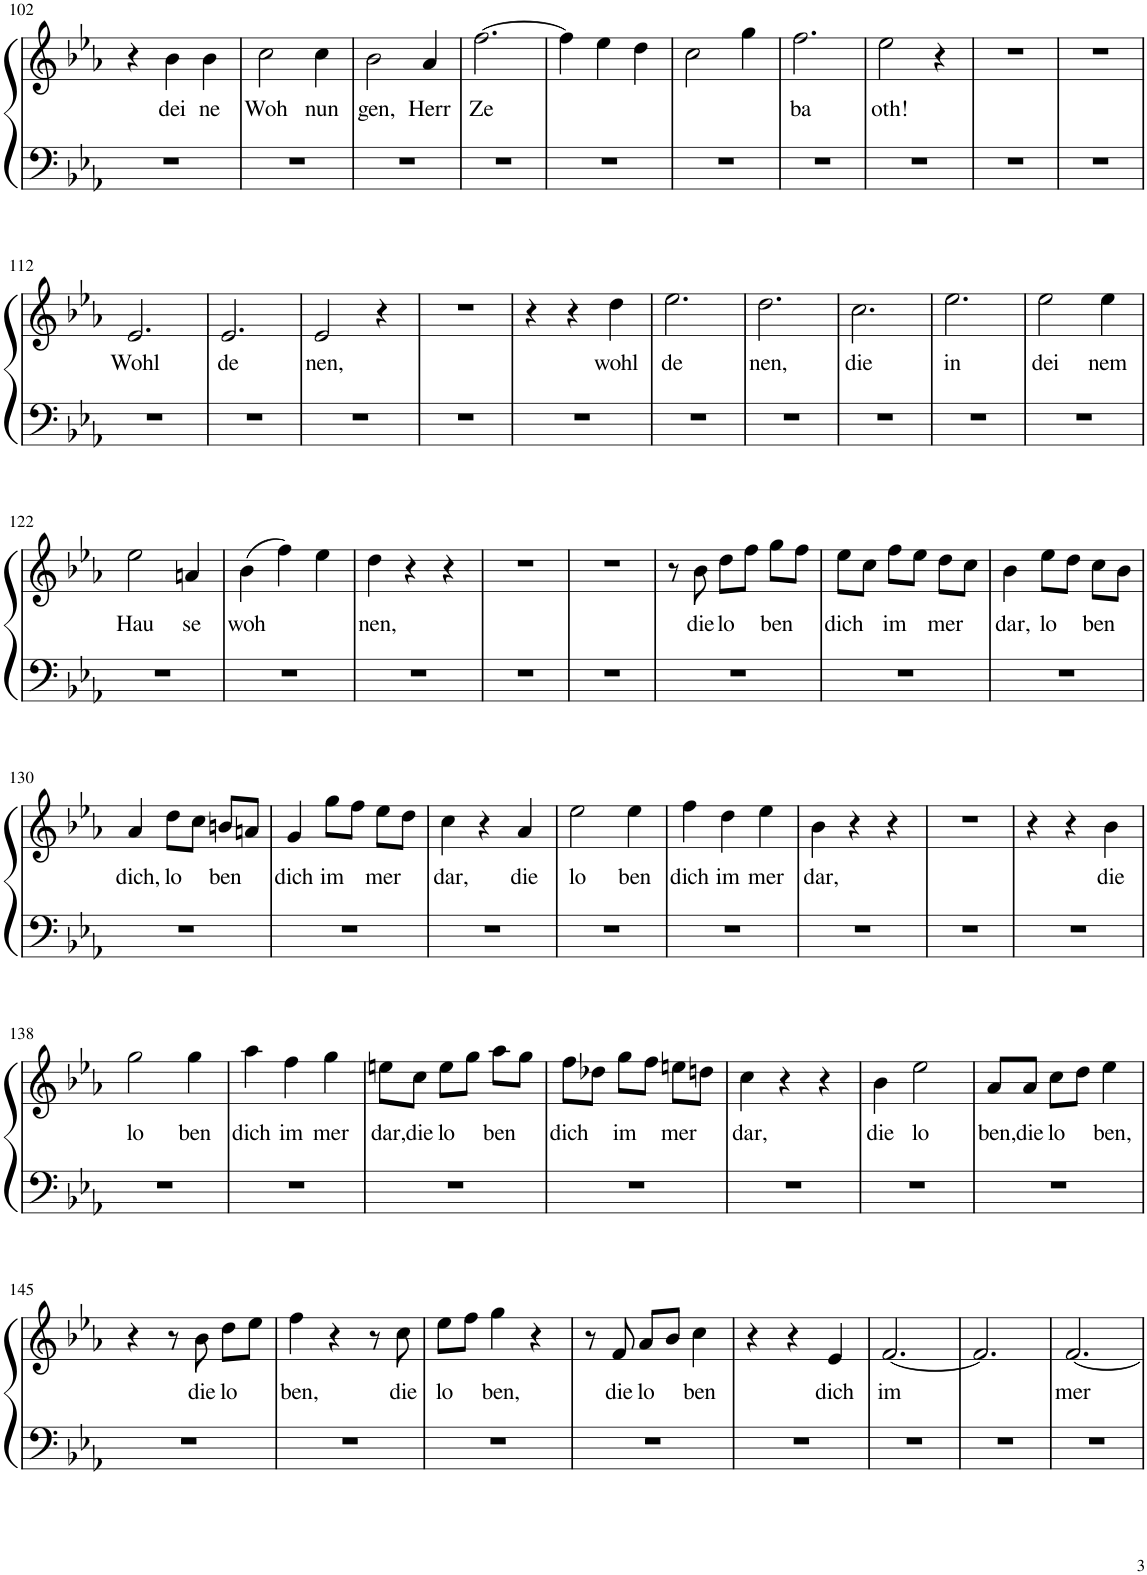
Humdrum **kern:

**kern	**kern	**text
*part1	*part1	*part1
*staff2	*staff1	*staff1
*I"Piano	*	*
*I'Pno.	*	*
!!LO:PB:g=z
*clefF4	*clefG2	*
*k[b-e-a-]	*k[b-e-a-]	*
*M3/4	*M3/4	*
=102	=102	=102
2.r	4r	.
!	!	!LO:LY:b
.	4b-\	dei
!	!	!LO:LY:b
.	4b-\	ne
=103	=103	=103
!	!	!LO:LY:b
2.r	2cc\	Woh
!	!	!LO:LY:b
.	4cc\	nun
=104	=104	=104
!	!	!LO:LY:b
2.r	2b-\	gen,
!	!	!LO:LY:b
.	4a-/	Herr
=105	=105	=105
!	!	!LO:LY:b
2.r	[2.ff\	Ze
=106	=106	=106
2.r	4ff\]	.
.	4ee-\	.
.	4dd\	.
=107	=107	=107
2.r	2cc\	.
.	4gg\	.
=108	=108	=108
!	!	!LO:LY:b
2.r	2.ff\	ba
=109	=109	=109
!	!	!LO:LY:b
2.r	2ee-\	oth!
.	4r	.
=110	=110	=110
2.r	2.r	.
=111	=111	=111
2.r	2.r	.
!!LO:LB:g=z
=112	=112	=112
!	!	!LO:LY:b
2.r	2.e-/	Wohl
=113	=113	=113
!	!	!LO:LY:b
2.r	2.e-/	de
=114	=114	=114
!	!	!LO:LY:b
2.r	2e-/	nen,
.	4r	.
=115	=115	=115
2.r	2.r	.
=116	=116	=116
2.r	4r	.
.	4r	.
!	!	!LO:LY:b
.	4dd\	wohl
=117	=117	=117
!	!	!LO:LY:b
2.r	2.ee-\	de
=118	=118	=118
!	!	!LO:LY:b
2.r	2.dd\	nen,
=119	=119	=119
!	!	!LO:LY:b
2.r	2.cc\	die
=120	=120	=120
!	!	!LO:LY:b
2.r	2.ee-\	in
=121	=121	=121
!	!	!LO:LY:b
2.r	2ee-\	dei
!	!	!LO:LY:b
.	4ee-\	nem
!!LO:LB:g=z
=122	=122	=122
!	!	!LO:LY:b
2.r	2ee-\	Hau
!	!	!LO:LY:b
.	4an/	se
=123	=123	=123
!	!	!LO:LY:b
2.r	(4b-\	woh
.	4ff\)	.
.	4ee-\	.
=124	=124	=124
!	!	!LO:LY:b
2.r	4dd\	nen,
.	4r	.
.	4r	.
=125	=125	=125
2.r	2.r	.
=126	=126	=126
2.r	2.r	.
=127	=127	=127
2.r	8r	.
!	!	!LO:LY:b
.	8b-\	die
!	!	!LO:LY:b
.	8dd\L	lo
.	8ff\J	.
!	!	!LO:LY:b
.	8gg\L	ben
.	8ff\J	.
=128	=128	=128
!	!	!LO:LY:b
2.r	8ee-\L	dich
.	8cc\J	.
!	!	!LO:LY:b
.	8ff\L	im
.	8ee-\J	.
!	!	!LO:LY:b
.	8dd\L	mer
.	8cc\J	.
=129	=129	=129
!	!	!LO:LY:b
2.r	4b-\	dar,
!	!	!LO:LY:b
.	8ee-\L	lo
.	8dd\J	.
!	!	!LO:LY:b
.	8cc\L	ben
.	8b-\J	.
!!LO:LB:g=z
=130	=130	=130
!	!	!LO:LY:b
2.r	4a-/	dich,
!	!	!LO:LY:b
.	8dd\L	lo
.	8cc\J	.
!	!	!LO:LY:b
.	8bn/L	ben
.	8an/J	.
=131	=131	=131
!	!	!LO:LY:b
2.r	4g/	dich
!	!	!LO:LY:b
.	8gg\L	im
.	8ff\J	.
!	!	!LO:LY:b
.	8ee-\L	mer
.	8dd\J	.
=132	=132	=132
!	!	!LO:LY:b
2.r	4cc\	dar,
.	4r	.
!	!	!LO:LY:b
.	4a-/	die
=133	=133	=133
!	!	!LO:LY:b
2.r	2ee-\	lo
!	!	!LO:LY:b
.	4ee-\	ben
=134	=134	=134
!	!	!LO:LY:b
2.r	4ff\	dich
!	!	!LO:LY:b
.	4dd\	im
!	!	!LO:LY:b
.	4ee-\	mer
=135	=135	=135
!	!	!LO:LY:b
2.r	4b-\	dar,
.	4r	.
.	4r	.
=136	=136	=136
2.r	2.r	.
=137	=137	=137
2.r	4r	.
.	4r	.
!	!	!LO:LY:b
.	4b-\	die
!!LO:LB:g=z
=138	=138	=138
!	!	!LO:LY:b
2.r	2gg\	lo
!	!	!LO:LY:b
.	4gg\	ben
=139	=139	=139
!	!	!LO:LY:b
2.r	4aa-\	dich
!	!	!LO:LY:b
.	4ff\	im
!	!	!LO:LY:b
.	4gg\	mer
=140	=140	=140
!	!	!LO:LY:b
2.r	8een\L	dar,
!	!	!LO:LY:b
.	8cc\J	die
!	!	!LO:LY:b
.	8ee\L	lo
.	8gg\J	.
!	!	!LO:LY:b
.	8aa-\L	ben
.	8gg\J	.
=141	=141	=141
!	!	!LO:LY:b
2.r	8ff\L	dich
.	8dd-X\J	.
!	!	!LO:LY:b
.	8gg\L	im
.	8ff\J	.
!	!	!LO:LY:b
.	8een\L	mer
.	8ddn\J	.
=142	=142	=142
!	!	!LO:LY:b
2.r	4cc\	dar,
.	4r	.
.	4r	.
=143	=143	=143
!	!	!LO:LY:b
2.r	4b-\	die
!	!	!LO:LY:b
.	2ee-\	lo
=144	=144	=144
!	!	!LO:LY:b
2.r	8a-/L	ben,
!	!	!LO:LY:b
.	8a-/J	die
!	!	!LO:LY:b
.	8cc\L	lo
.	8dd\J	.
!	!	!LO:LY:b
.	4ee-\	ben,
!!LO:LB:g=z
=145	=145	=145
2.r	4r	.
.	8r	.
!	!	!LO:LY:b
.	8b-\	die
!	!	!LO:LY:b
.	8dd\L	lo
.	8ee-\J	.
=146	=146	=146
!	!	!LO:LY:b
2.r	4ff\	ben,
.	4r	.
.	8r	.
!	!	!LO:LY:b
.	8cc\	die
=147	=147	=147
!	!	!LO:LY:b
2.r	8ee-\L	lo
.	8ff\J	.
!	!	!LO:LY:b
.	4gg\	ben,
.	4r	.
=148	=148	=148
2.r	8r	.
!	!	!LO:LY:b
.	8f/	die
!	!	!LO:LY:b
.	8a-/L	lo
.	8b-/J	.
!	!	!LO:LY:b
.	4cc\	ben
=149	=149	=149
2.r	4r	.
.	4r	.
!	!	!LO:LY:b
.	4e-/	dich
=150	=150	=150
!	!	!LO:LY:b
2.r	[2.f/	im
=151	=151	=151
2.r	2.f/]	.
=152	=152	=152
!	!	!LO:LY:b
2.r	[2.f/	mer
=	=	=
*-	*-	*-
